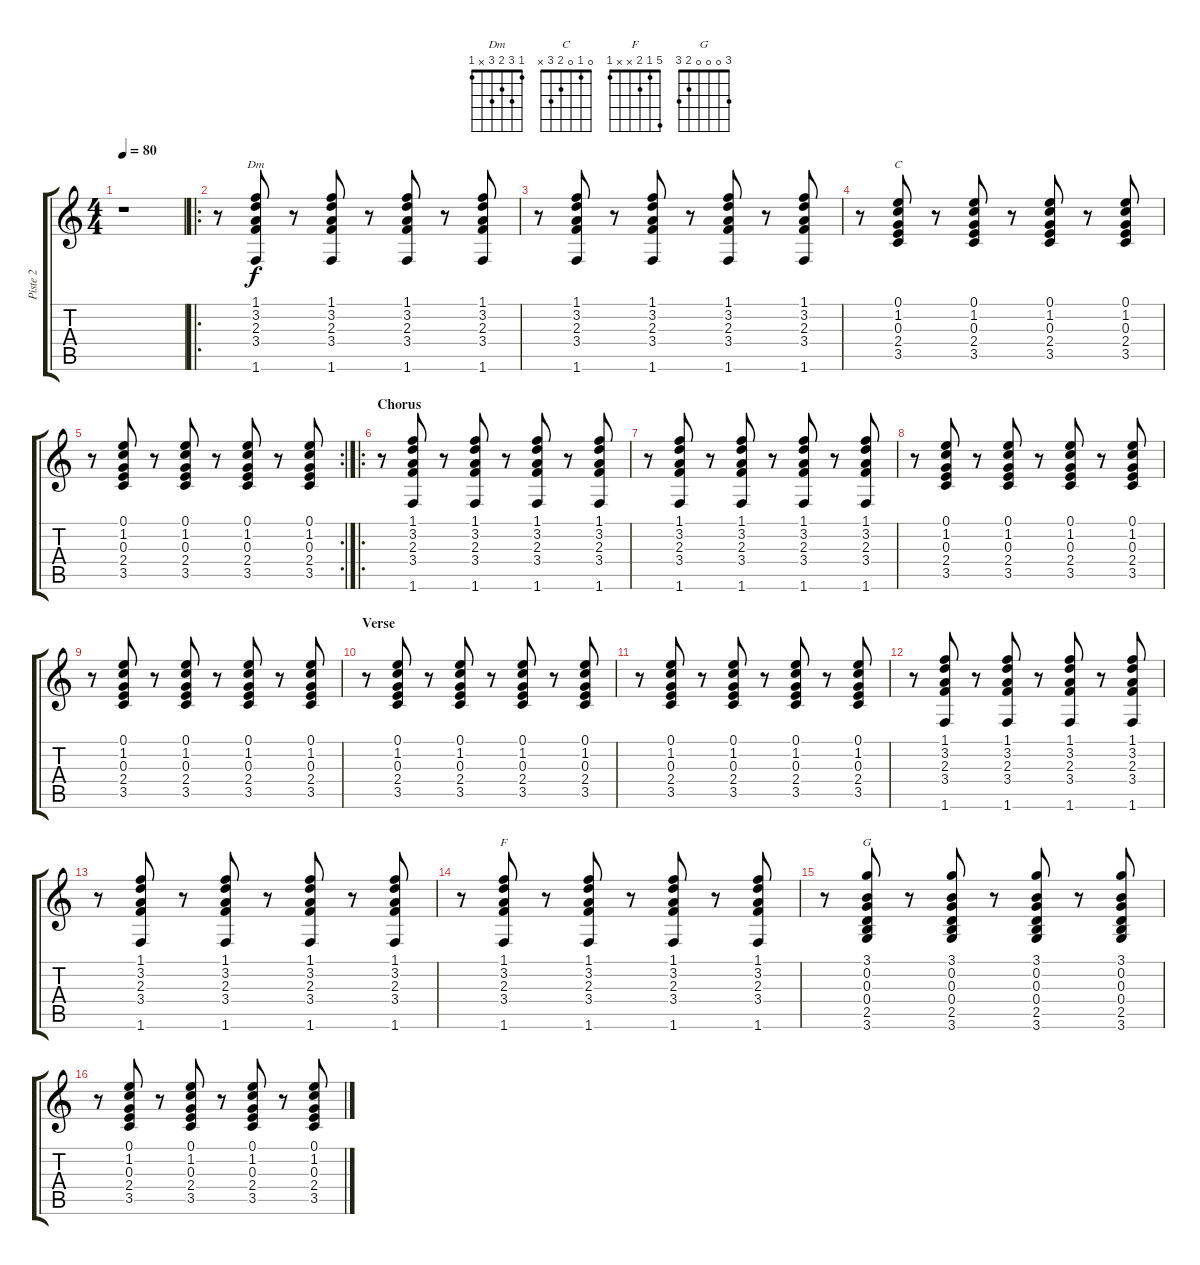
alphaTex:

\track ("Piste 2" "Piste 2") {instrument acousticguitarsteel}
\staff {score tabs}
\tuning (E4 B3 G3 D3 A2 E2) {hide}
\chord ("Dm" 1 3 2 3 x 1)
\chord ("C" 0 1 0 2 3 x)
\chord ("F" 5 1 2 x x 1)
\chord ("G" 3 0 0 0 2 3)
\ts (4 4)
\tempo 80
\clef g2
\ks c
r.1{dy f instrument acousticguitarsteel} |
\ro
r.8 (1.1 3.2 2.3 3.4 1.6).8{ch "Dm"} r.8 (1.1 3.2 2.3 3.4 1.6).8 r.8 (1.1 3.2 2.3 3.4 1.6).8 r.8 (1.1 3.2 2.3 3.4 1.6).8 |
r.8 (1.1 3.2 2.3 3.4 1.6).8 r.8 (1.1 3.2 2.3 3.4 1.6).8 r.8 (1.1 3.2 2.3 3.4 1.6).8 r.8 (1.1 3.2 2.3 3.4 1.6).8 |
r.8 (0.1 1.2 0.3 2.4 3.5).8{ch "C"} r.8 (0.1 1.2 0.3 2.4 3.5).8 r.8 (0.1 1.2 0.3 2.4 3.5).8 r.8 (0.1 1.2 0.3 2.4 3.5).8 |
\rc 2
r.8 (0.1 1.2 0.3 2.4 3.5).8 r.8 (0.1 1.2 0.3 2.4 3.5).8 r.8 (0.1 1.2 0.3 2.4 3.5).8 r.8 (0.1 1.2 0.3 2.4 3.5).8 |
\ro
\section ("" "Chorus")
r.8 (1.1 3.2 2.3 3.4 1.6).8 r.8 (1.1 3.2 2.3 3.4 1.6).8 r.8 (1.1 3.2 2.3 3.4 1.6).8 r.8 (1.1 3.2 2.3 3.4 1.6).8 |
r.8 (1.1 3.2 2.3 3.4 1.6).8 r.8 (1.1 3.2 2.3 3.4 1.6).8 r.8 (1.1 3.2 2.3 3.4 1.6).8 r.8 (1.1 3.2 2.3 3.4 1.6).8 |
r.8 (0.1 1.2 0.3 2.4 3.5).8 r.8 (0.1 1.2 0.3 2.4 3.5).8 r.8 (0.1 1.2 0.3 2.4 3.5).8 r.8 (0.1 1.2 0.3 2.4 3.5).8 |
r.8 (0.1 1.2 0.3 2.4 3.5).8 r.8 (0.1 1.2 0.3 2.4 3.5).8 r.8 (0.1 1.2 0.3 2.4 3.5).8 r.8 (0.1 1.2 0.3 2.4 3.5).8 |
\section ("" "Verse")
r.8 (0.1 1.2 0.3 2.4 3.5).8 r.8 (0.1 1.2 0.3 2.4 3.5).8 r.8 (0.1 1.2 0.3 2.4 3.5).8 r.8 (0.1 1.2 0.3 2.4 3.5).8 |
r.8 (0.1 1.2 0.3 2.4 3.5).8 r.8 (0.1 1.2 0.3 2.4 3.5).8 r.8 (0.1 1.2 0.3 2.4 3.5).8 r.8 (0.1 1.2 0.3 2.4 3.5).8 |
r.8 (1.1 3.2 2.3 3.4 1.6).8 r.8 (1.1 3.2 2.3 3.4 1.6).8 r.8 (1.1 3.2 2.3 3.4 1.6).8 r.8 (1.1 3.2 2.3 3.4 1.6).8 |
r.8 (1.1 3.2 2.3 3.4 1.6).8 r.8 (1.1 3.2 2.3 3.4 1.6).8 r.8 (1.1 3.2 2.3 3.4 1.6).8 r.8 (1.1 3.2 2.3 3.4 1.6).8 |
r.8 (1.1 3.2 2.3 3.4 1.6).8{ch "F"} r.8 (1.1 3.2 2.3 3.4 1.6).8 r.8 (1.1 3.2 2.3 3.4 1.6).8 r.8 (1.1 3.2 2.3 3.4 1.6).8 |
r.8 (3.1 0.2 0.3 0.4 2.5 3.6).8{ch "G"} r.8 (3.1 0.2 0.3 0.4 2.5 3.6).8 r.8 (3.1 0.2 0.3 0.4 2.5 3.6).8 r.8 (3.1 0.2 0.3 0.4 2.5 3.6).8 |
r.8 (0.1 1.2 0.3 2.4 3.5).8 r.8 (0.1 1.2 0.3 2.4 3.5).8 r.8 (0.1 1.2 0.3 2.4 3.5).8 r.8 (0.1 1.2 0.3 2.4 3.5).8
